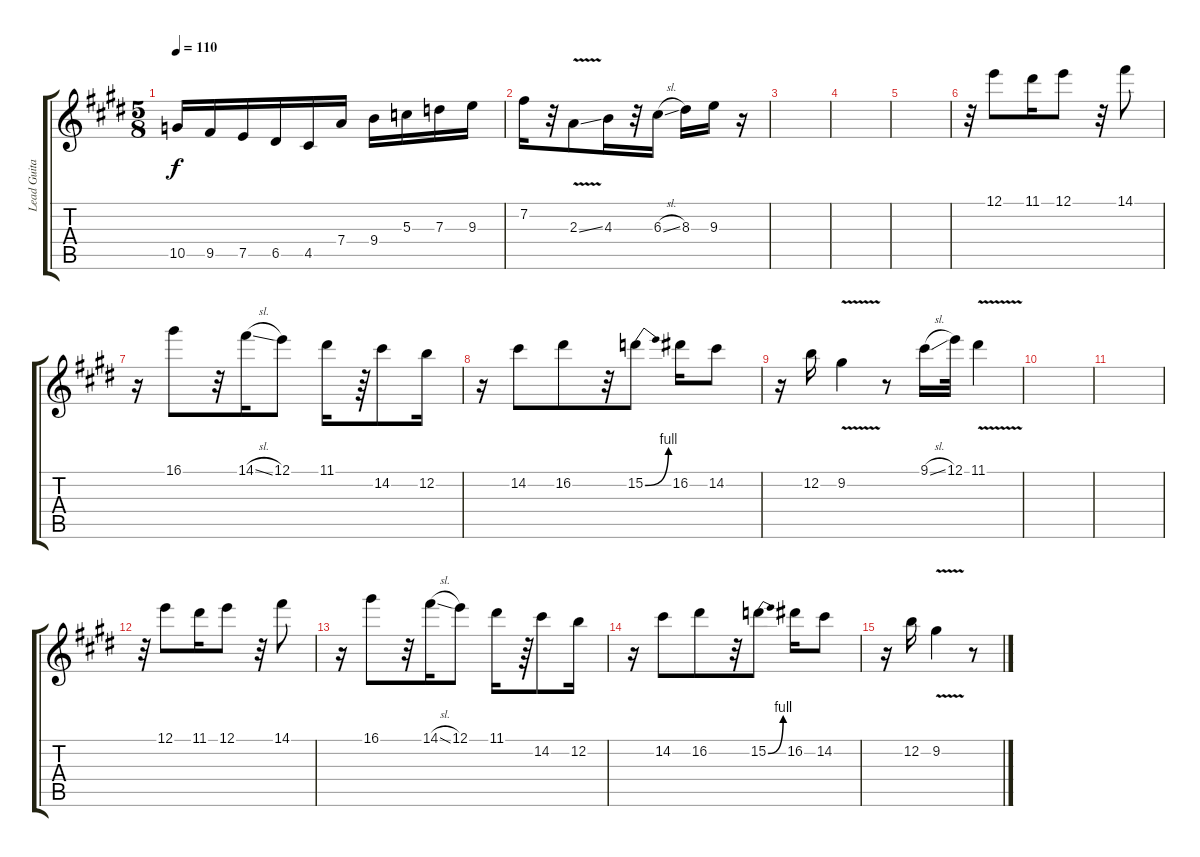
\track ("Lead Guitar 2" "Lead Guita") {instrument overdrivenguitar}
\staff {score tabs}
\tuning (E4 B3 G3 D3 A2 E2) {hide}
\ts (5 8)
\tempo 110
\clef g2
\ks e
10.5.16{dy f} 9.5.16 7.5.16 6.5.16 4.5.16 7.4.16 9.4.16 5.3.16 7.3.16 9.3.16 |
7.2.16 r.32 2.3{v ss}.8 4.3.16 r.32 6.3{sl}.16 8.3.16 9.3.16 r.16 |
|
|
|
r.32 12.1.8 11.1.16 12.1.8 r.32 14.1.8 |
r.16 16.1.8 r.32 14.1{sl}.16 12.1.8 11.1.16 r.64 14.2.8 12.2.16 |
r.16 14.2.8 16.2.8 r.32 15.2{be (bend 0 0 60 4)}.8 16.2.16 14.2.8 |
r.16 12.2.16 9.2{v}.4 r.8 9.1{sl}.16 12.1.32 11.1{v}.4 |
|
|
r.32 12.1.8 11.1.16 12.1.8 r.32 14.1.8 |
r.16 16.1.8 r.32 14.1{sl}.16 12.1.8 11.1.16 r.64 14.2.8 12.2.16 |
r.16 14.2.8 16.2.8 r.32 15.2{be (bend 0 0 60 4)}.8 16.2.16 14.2.8 |
r.16 12.2.16 9.2{v}.4 r.8
